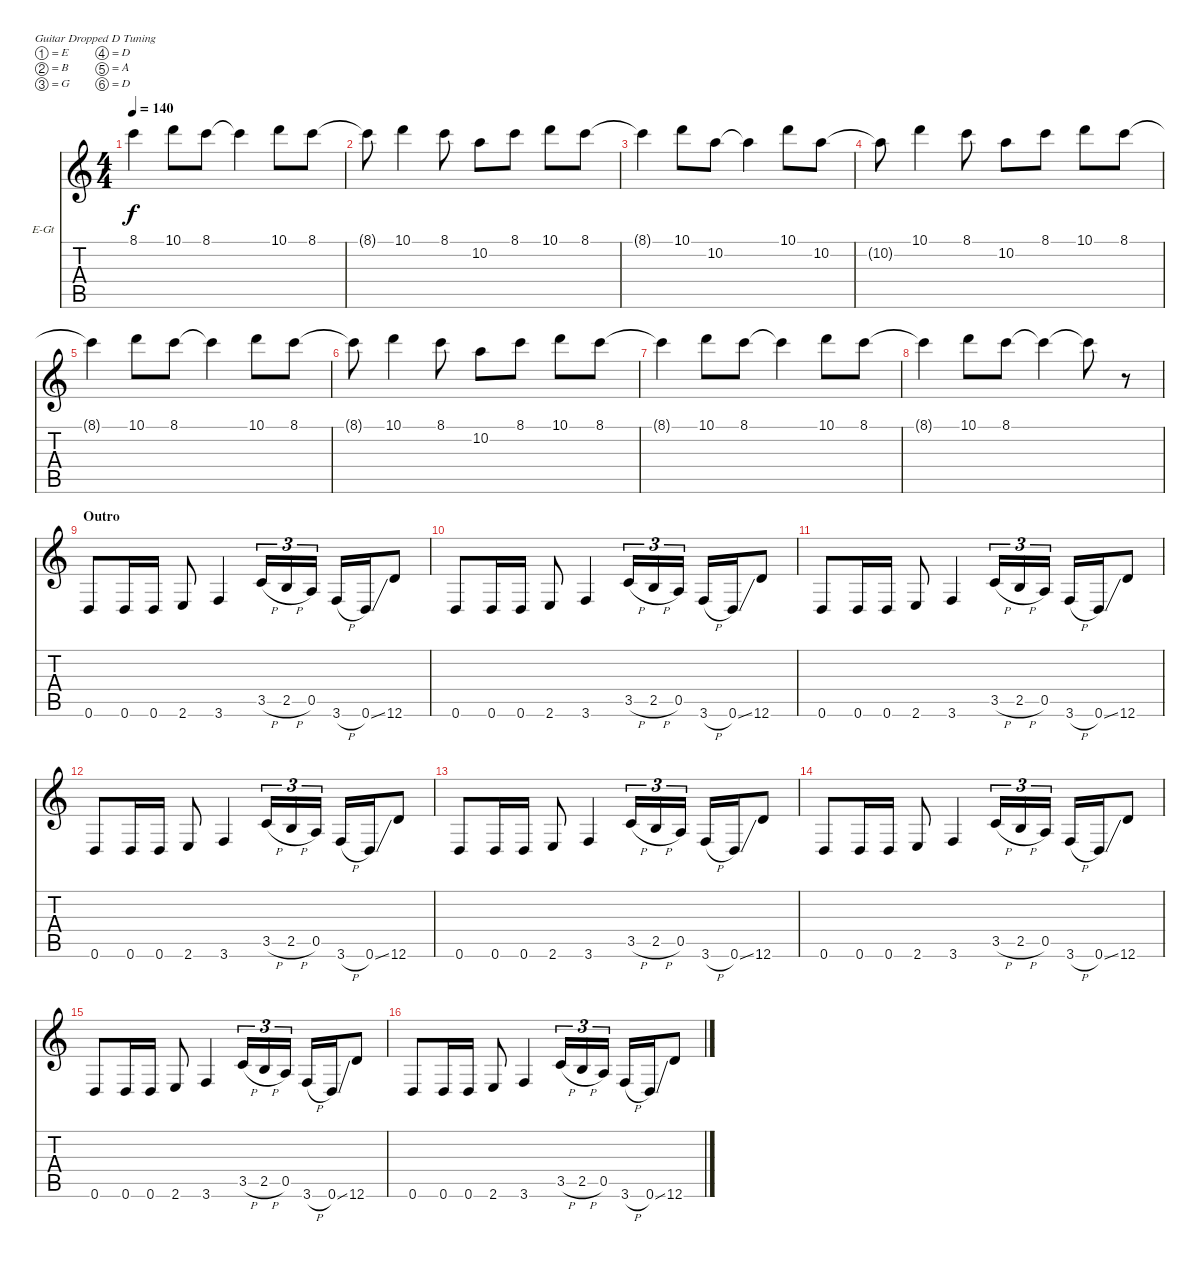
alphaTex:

\defaultSystemsLayout 4
\bracketExtendMode nobrackets
\firstSystemTrackNameOrientation horizontal
\otherSystemsTrackNameOrientation horizontal
\track ("Stone Gossard (Drop D)" "E-Gt") {instrument overdrivenguitar}
\staff {score tabs}
\tuning (E4 B3 G3 D3 A2 D2)
\ts (4 4)
\tempo 140
\clef g2
\ks c
8.1{t}.4{dy f} 10.1.8 8.1.8 8.1{t}.4 10.1.8 8.1.8 |
8.1{t}.8 10.1.4 8.1.8 10.2.8 8.1.8 10.1.8 8.1.8 |
8.1{t}.4 10.1.8 10.2.8 10.2{t}.4 10.1.8 10.2.8 |
10.2{t}.8 10.1.4 8.1.8 10.2.8 8.1.8 10.1.8 8.1.8 |
8.1{t}.4 10.1.8 8.1.8 8.1{t}.4 10.1.8 8.1.8 |
8.1{t}.8 10.1.4 8.1.8 10.2.8 8.1.8 10.1.8 8.1.8 |
8.1{t}.4 10.1.8 8.1.8 8.1{t}.4 10.1.8 8.1.8 |
8.1{t}.4 10.1.8 8.1.8 8.1{t}.4 8.1{t}.8 r.8 |
\section ("" "Outro")
0.6.8 0.6.16 0.6.16 2.6.8 3.6.4 3.5{h}.16{tu (3 2)} 2.5{h}.16{tu (3 2)} 0.5.16{tu (3 2)} 3.6{h}.16 0.6{ss}.16 12.6.8 |
0.6.8 0.6.16 0.6.16 2.6.8 3.6.4 3.5{h}.16{tu (3 2)} 2.5{h}.16{tu (3 2)} 0.5.16{tu (3 2)} 3.6{h}.16 0.6{ss}.16 12.6.8 |
0.6.8 0.6.16 0.6.16 2.6.8 3.6.4 3.5{h}.16{tu (3 2)} 2.5{h}.16{tu (3 2)} 0.5.16{tu (3 2)} 3.6{h}.16 0.6{ss}.16 12.6.8 |
0.6.8 0.6.16 0.6.16 2.6.8 3.6.4 3.5{h}.16{tu (3 2)} 2.5{h}.16{tu (3 2)} 0.5.16{tu (3 2)} 3.6{h}.16 0.6{ss}.16 12.6.8 |
0.6.8 0.6.16 0.6.16 2.6.8 3.6.4 3.5{h}.16{tu (3 2)} 2.5{h}.16{tu (3 2)} 0.5.16{tu (3 2)} 3.6{h}.16 0.6{ss}.16 12.6.8 |
0.6.8 0.6.16 0.6.16 2.6.8 3.6.4 3.5{h}.16{tu (3 2)} 2.5{h}.16{tu (3 2)} 0.5.16{tu (3 2)} 3.6{h}.16 0.6{ss}.16 12.6.8 |
0.6.8 0.6.16 0.6.16 2.6.8 3.6.4 3.5{h}.16{tu (3 2)} 2.5{h}.16{tu (3 2)} 0.5.16{tu (3 2)} 3.6{h}.16 0.6{ss}.16 12.6.8 |
0.6.8 0.6.16 0.6.16 2.6.8 3.6.4 3.5{h}.16{tu (3 2)} 2.5{h}.16{tu (3 2)} 0.5.16{tu (3 2)} 3.6{h}.16 0.6{ss}.16 12.6.8
